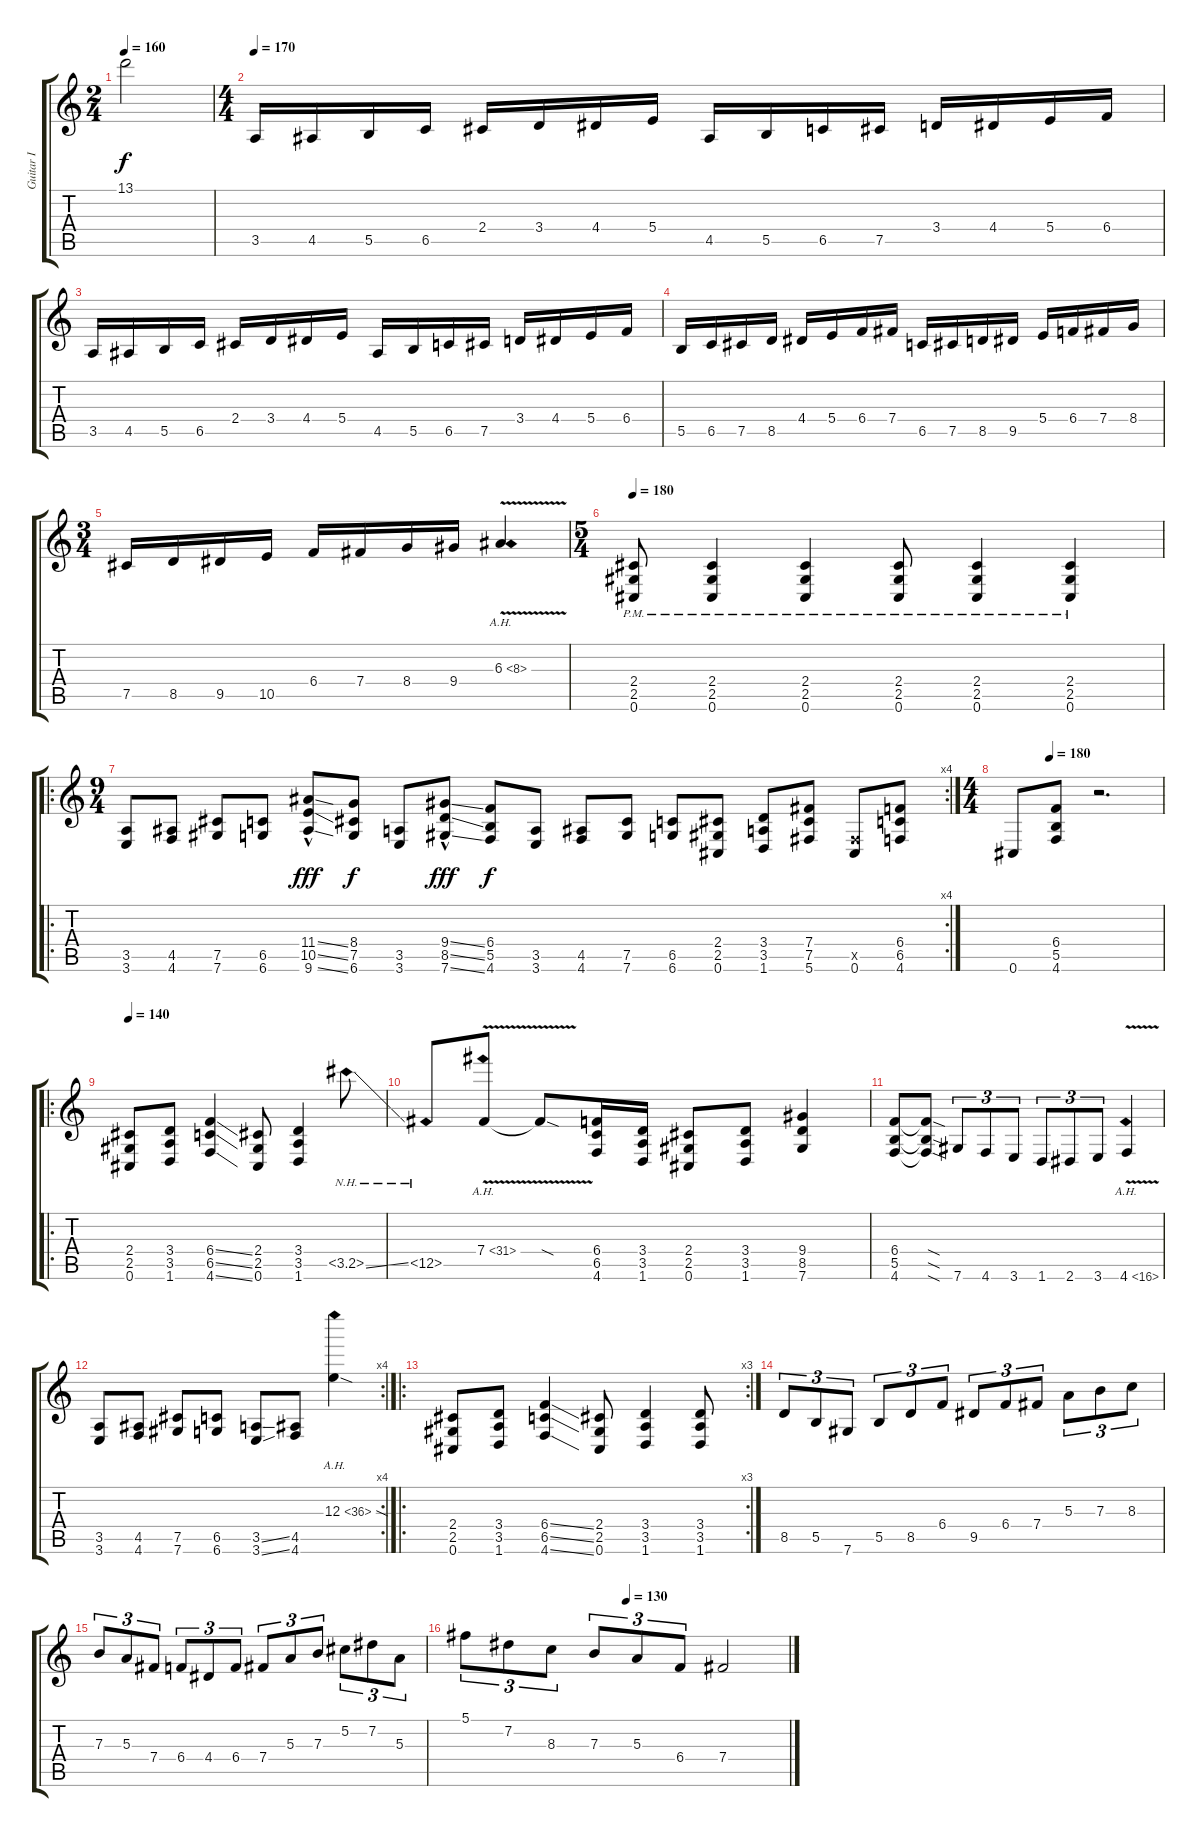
\track ("Guitar I" "Guitar I") {instrument overdrivenguitar}
\staff {score tabs}
\tuning (Db4 Ab3 E3 B2 Gb2 Db2) {hide}
\ts (2 4)
\tempo 160
\clef g2
\ks c
13.1.2{dy f} |
\ts (4 4)
\tempo 170
3.5.16 4.5.16 5.5.16 6.5.16 2.4.16 3.4.16 4.4.16 5.4.16 4.5.16 5.5.16 6.5.16 7.5.16 3.4.16 4.4.16 5.4.16 6.4.16 |
3.5.16 4.5.16 5.5.16 6.5.16 2.4.16 3.4.16 4.4.16 5.4.16 4.5.16 5.5.16 6.5.16 7.5.16 3.4.16 4.4.16 5.4.16 6.4.16 |
5.5.16 6.5.16 7.5.16 8.5.16 4.4.16 5.4.16 6.4.16 7.4.16 6.5.16 7.5.16 8.5.16 9.5.16 5.4.16 6.4.16 7.4.16 8.4.16 |
\ts (3 4)
7.5.16 8.5.16 9.5.16 10.5.16 6.4.16 7.4.16 8.4.16 9.4.16 6.3{ah 2 v}.4 |
\ts (5 4)
\tempo 180
(2.4{pm} 2.5{pm} 0.6{pm}).8 (2.4{pm} 2.5{pm} 0.6{pm}).4 (2.4{pm} 2.5{pm} 0.6{pm}).4 (2.4{pm} 2.5{pm} 0.6{pm}).8 (2.4{pm} 2.5{pm} 0.6{pm}).4 (2.4{pm} 2.5{pm} 0.6{pm}).4 |
\ro
\rc 4
\ts (9 4)
(3.5 3.6).8 (4.5 4.6).8 (7.5 7.6).8 (6.5 6.6).8 (11.4{ss hac} 10.5{ss hac} 9.6{ss hac}).8{dy fff} (8.4 7.5 6.6).8{dy f} (3.5 3.6).8 (9.4{ss hac} 8.5{ss hac} 7.6{ss}).8{dy fff} (6.4 5.5 4.6).8{dy f} (3.5 3.6).8 (4.5 4.6).8 (7.5 7.6).8 (6.5 6.6).8 (2.4 2.5 0.6).8 (3.4 3.5 1.6).8 (7.4 7.5 5.6).8 (0.5{x} 0.6).8 (6.4 6.5 4.6).8 |
\ts (4 4)
\tempo (180 0.25)
0.6.8 (6.4 5.5 4.6).8 r.2{d} |
\ro
\tempo 140
(2.4 2.5 0.6).8 (3.4 3.5 1.6).8 (6.4{ss} 6.5{ss} 4.6{ss}).4 (2.4 2.5 0.6).8 (3.4 3.5 1.6).4 3.5{nh ss}.8 |
6.5{nh}.8 7.4{ah 24 v}.8 7.4{sod t}.8 (6.4 6.5 4.6).16 (3.4 3.5 1.6).16 (2.4 2.5 0.6).8 (3.4 3.5 1.6).8 (9.4 8.5 7.6).4 |
(6.4 5.5 4.6).8 (6.4{sod t} 5.5{sod t} 4.6{sod t}).8 7.6.8{tu (3 2)} 4.6.8{tu (3 2)} 3.6.8{tu (3 2)} 1.6.8{tu (3 2)} 2.6.8{tu (3 2)} 3.6.8{tu (3 2)} 4.6{ah 12 v}.4 |
\rc 4
(3.5 3.6).8 (4.5 4.6).8 (7.5 7.6).8 (6.5 6.6).8 (3.5{ss} 3.6{ss}).8 (4.5 4.6).8 12.3{ah 24 sod}.4 |
\ro
\rc 3
(2.4 2.5 0.6).8 (3.4 3.5 1.6).8 (6.4{ss} 6.5{ss} 4.6{ss}).4 (2.4 2.5 0.6).8 (3.4 3.5 1.6).4 (3.4 3.5 1.6).8 |
8.5.8{tu (3 2)} 5.5.8{tu (3 2)} 7.6.8{tu (3 2)} 5.5.8{tu (3 2)} 8.5.8{tu (3 2)} 6.4.8{tu (3 2)} 9.5.8{tu (3 2)} 6.4.8{tu (3 2)} 7.4.8{tu (3 2)} 5.3.8{tu (3 2)} 7.3.8{tu (3 2)} 8.3.8{tu (3 2)} |
7.3.8{tu (3 2)} 5.3.8{tu (3 2)} 7.4.8{tu (3 2)} 6.4.8{tu (3 2)} 4.4.8{tu (3 2)} 6.4.8{tu (3 2)} 7.4.8{tu (3 2)} 5.3.8{tu (3 2)} 7.3.8{tu (3 2)} 5.2.8{tu (3 2)} 7.2.8{tu (3 2)} 5.3.8{tu (3 2)} |
\tempo (130 0.5)
5.1.8{tu (3 2)} 7.2.8{tu (3 2)} 8.3.8{tu (3 2)} 7.3.8{tu (3 2)} 5.3.8{tu (3 2)} 6.4.8{tu (3 2)} 7.4.2
